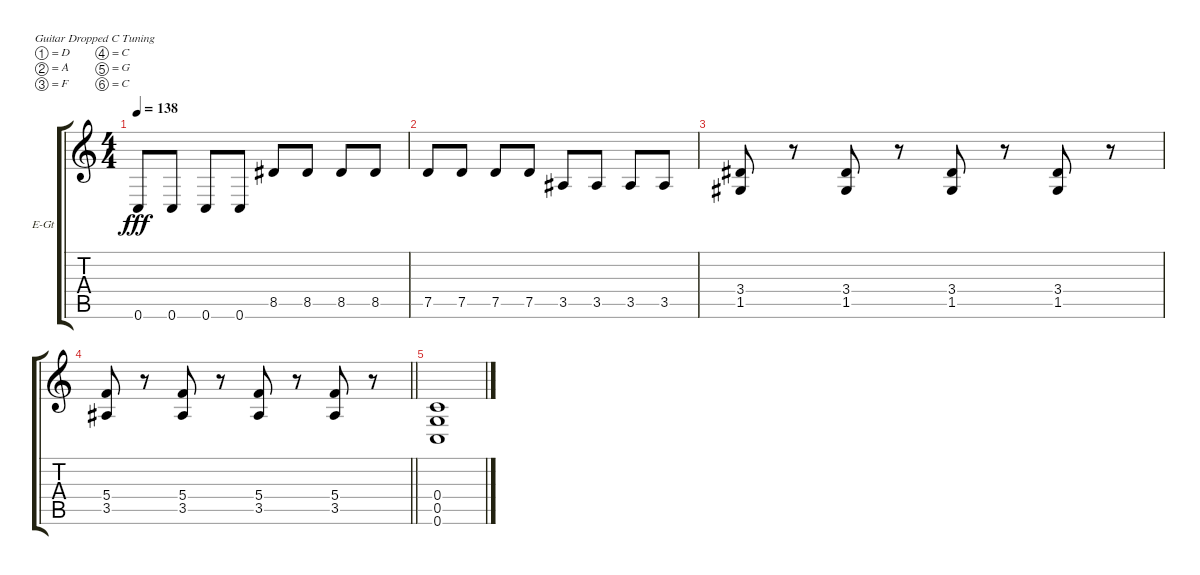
\bracketExtendMode groupsimilarinstruments
\firstSystemTrackNameOrientation horizontal
\otherSystemsTrackNameOrientation horizontal
\track ("Guitar 2" "E-Gt") {instrument distortionguitar}
\staff {score tabs}
\tuning (D4 A3 F3 C3 G2 C2)
\ts (4 4)
\tempo 138
\clef g2
\ks c
0.6.8{dy fff} 0.6.8 0.6.8 0.6.8 8.5.8 8.5.8 8.5.8 8.5.8 |
7.5.8 7.5.8 7.5.8 7.5.8 3.5.8 3.5.8 3.5.8 3.5.8 |
(3.4 1.5).8 r.8 (3.4 1.5).8 r.8 (3.4 1.5).8 r.8 (3.4 1.5).8 r.8 |
\barLineRight lightlight
(5.4 3.5).8 r.8 (5.4 3.5).8 r.8 (5.4 3.5).8 r.8 (5.4 3.5).8 r.8 |
(0.4 0.5 0.6).1
